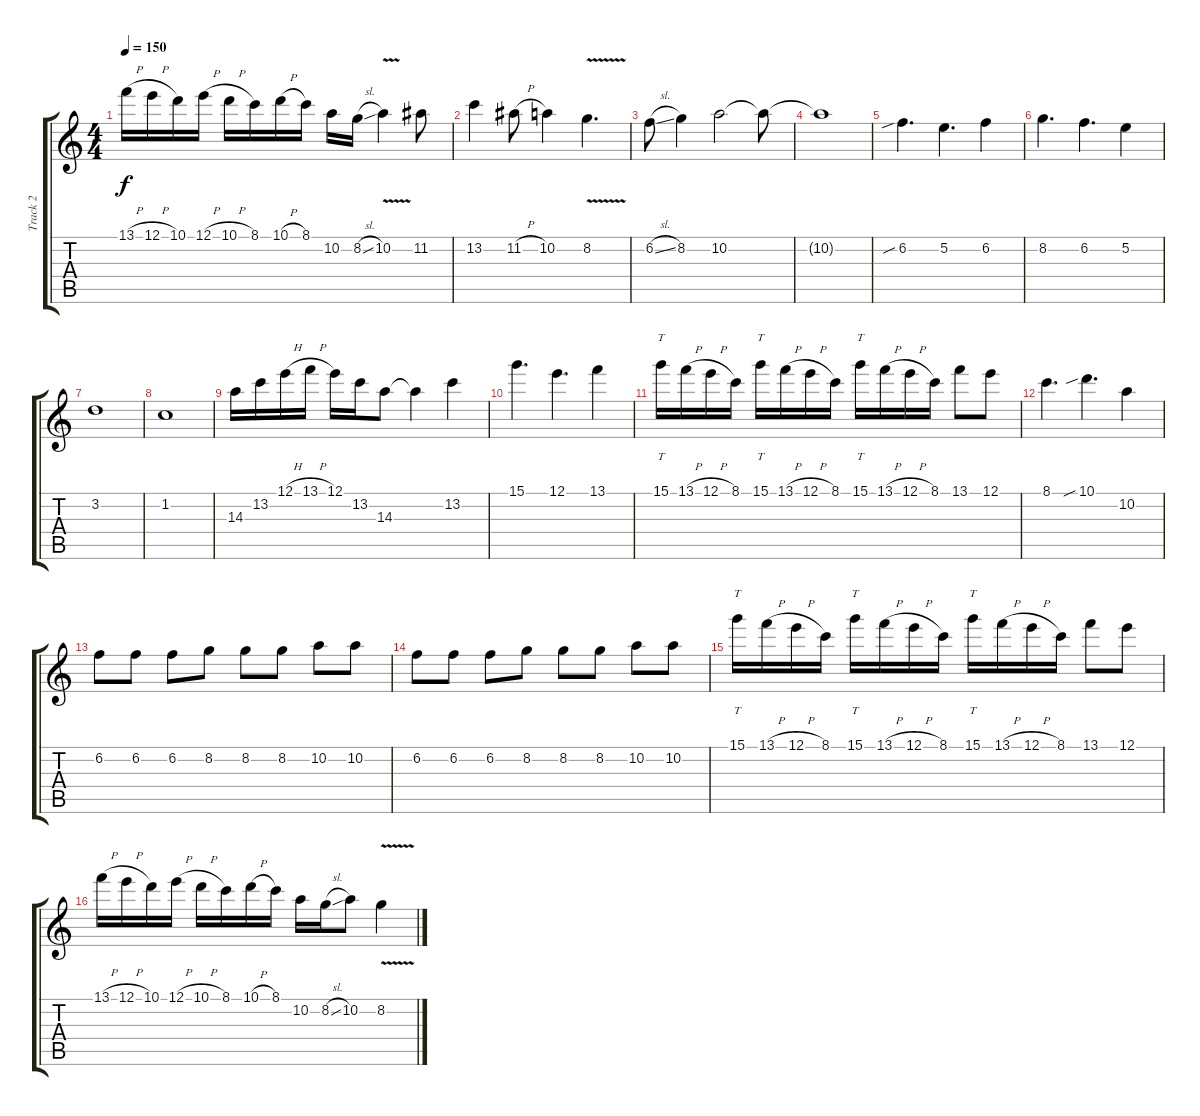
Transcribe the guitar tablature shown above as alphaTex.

\track ("Track 2" "Track 2") {instrument overdrivenguitar}
\staff {score tabs}
\tuning (E4 B3 G3 D3 A2 D2) {hide}
\ts (4 4)
\tempo 150
\clef g2
\ks c
13.1{h}.16{dy f} 12.1{h}.16 10.1.16 12.1{h}.16 10.1{h}.16 8.1.16 10.1{h}.16 8.1.16 10.2.16 8.2{sl}.16 10.2{v}.4 11.2.8 |
13.2.4 11.2{h}.8 10.2.4 8.2{v}.4{d} |
6.2{sl}.8 8.2.4 10.2.2 10.2{t}.8 |
10.2{t}.1 |
6.2{sib}.4{d} 5.2.4{d} 6.2.4 |
8.2.4{d} 6.2.4{d} 5.2.4 |
3.2.1 |
1.2.1 |
14.3.16 13.2.16 12.1{h}.16 13.1{h}.16 12.1.16 13.2.16 14.3.8 14.3{t}.4 13.2.4 |
15.1.4{d} 12.1.4{d} 13.1.4 |
15.1.16{tt} 13.1{h}.16 12.1{h}.16 8.1.16 15.1.16{tt} 13.1{h}.16 12.1{h}.16 8.1.16 15.1.16{tt} 13.1{h}.16 12.1{h}.16 8.1.16 13.1.8 12.1.8 |
8.1.4{d} 10.1{sib}.4{d} 10.2.4 |
6.2.8 6.2.8 6.2.8 8.2.8 8.2.8 8.2.8 10.2.8 10.2.8 |
6.2.8 6.2.8 6.2.8 8.2.8 8.2.8 8.2.8 10.2.8 10.2.8 |
15.1.16{tt} 13.1{h}.16 12.1{h}.16 8.1.16 15.1.16{tt} 13.1{h}.16 12.1{h}.16 8.1.16 15.1.16{tt} 13.1{h}.16 12.1{h}.16 8.1.16 13.1.8 12.1.8 |
13.1{h}.16 12.1{h}.16 10.1.16 12.1{h}.16 10.1{h}.16 8.1.16 10.1{h}.16 8.1.16 10.2.16 8.2{sl}.16 10.2.8 8.2{v}.4
